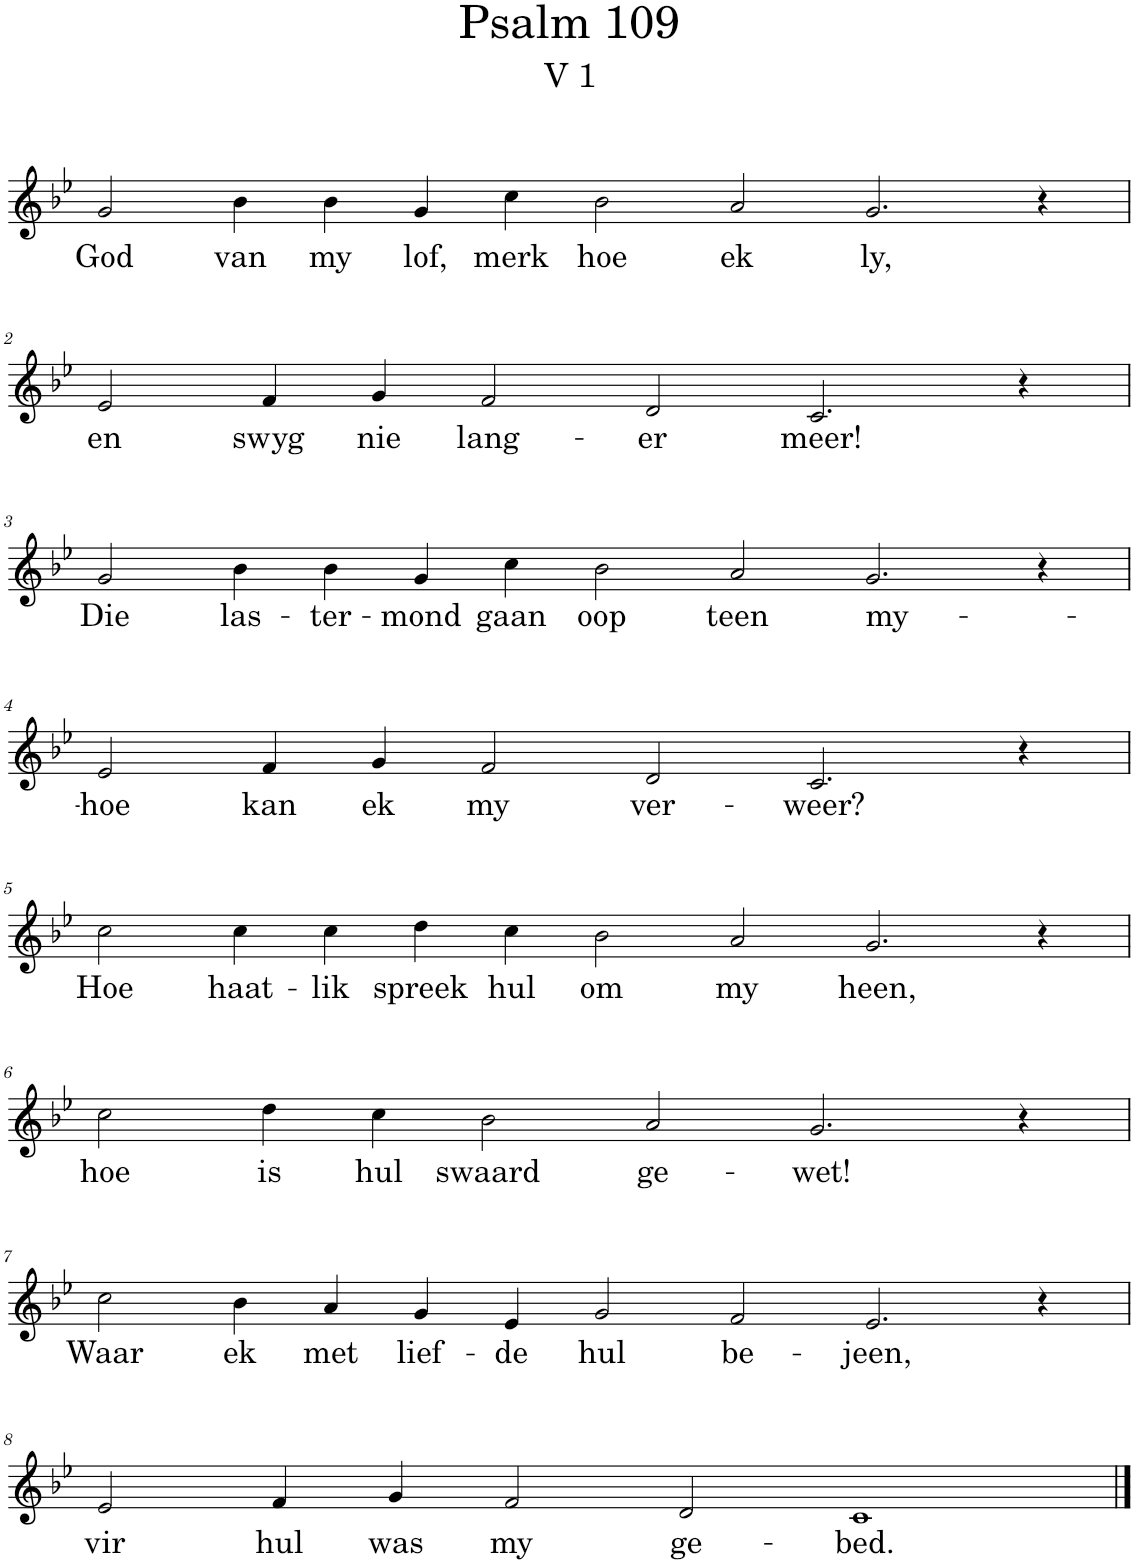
**kern	**text
*part1	*part1
*staff1	*staff1
*I"Pipe Organ	*
*I'Org.	*
*clefG2	*
*k[b-e-]	*
*M14/4	*
=1	=1
!	!LO:LY:b
2g/	God
!	!LO:LY:b
4b-\	van
!	!LO:LY:b
4b-\	my
!	!LO:LY:b
4g/	lof,
!	!LO:LY:b
4cc\	merk
!	!LO:LY:b
2b-\	hoe
!	!LO:LY:b
2a/	ek
!	!LO:LY:b
2.g/	ly,
4r	.
!!LO:LB:g=z
=2	=2
*M12/4	*
!	!LO:LY:b
2e-/	en
!	!LO:LY:b
4f/	swyg
!	!LO:LY:b
4g/	nie
!	!LO:LY:b
2f/	lang-
!	!LO:LY:b
2d/	-er
!	!LO:LY:b
2.c/	meer!
4r	.
!!LO:LB:g=z
=3	=3
*M14/4	*
!	!LO:LY:b
2g/	Die
!	!LO:LY:b
4b-\	las-
!	!LO:LY:b
4b-\	-ter-
!	!LO:LY:b
4g/	-mond
!	!LO:LY:b
4cc\	gaan
!	!LO:LY:b
2b-\	oop
!	!LO:LY:b
2a/	teen
!	!LO:LY:b
2.g/	my-
4r	.
!!LO:LB:g=z
=4	=4
*M12/4	*
!	!LO:LY:b
2e-/	-hoe
!	!LO:LY:b
4f/	kan
!	!LO:LY:b
4g/	ek
!	!LO:LY:b
2f/	my
!	!LO:LY:b
2d/	ver-
!	!LO:LY:b
2.c/	-weer?
4r	.
!!LO:LB:g=z
=5	=5
*M14/4	*
!	!LO:LY:b
2cc\	Hoe
!	!LO:LY:b
4cc\	haat-
!	!LO:LY:b
4cc\	-lik
!	!LO:LY:b
4dd\	spreek
!	!LO:LY:b
4cc\	hul
!	!LO:LY:b
2b-\	om
!	!LO:LY:b
2a/	my
!	!LO:LY:b
2.g/	heen,
4r	.
!!LO:LB:g=z
=6	=6
*M12/4	*
!	!LO:LY:b
2cc\	hoe
!	!LO:LY:b
4dd\	is
!	!LO:LY:b
4cc\	hul
!	!LO:LY:b
2b-\	swaard
!	!LO:LY:b
2a/	ge-
!	!LO:LY:b
2.g/	-wet!
4r	.
!!LO:LB:g=z
=7	=7
*M14/4	*
!	!LO:LY:b
2cc\	Waar
!	!LO:LY:b
4b-\	ek
!	!LO:LY:b
4a/	met
!	!LO:LY:b
4g/	lief-
!	!LO:LY:b
4e-/	-de
!	!LO:LY:b
2g/	hul
!	!LO:LY:b
2f/	be-
!	!LO:LY:b
2.e-/	-jeen,
4r	.
!!LO:LB:g=z
=8	=8
!	!LO:LY:b
2e-/	vir
!	!LO:LY:b
4f/	hul
!	!LO:LY:b
4g/	was
!	!LO:LY:b
2f/	my
!	!LO:LY:b
2d/	ge-
!	!LO:LY:b
1c	-bed.
==	==
*-	*-
